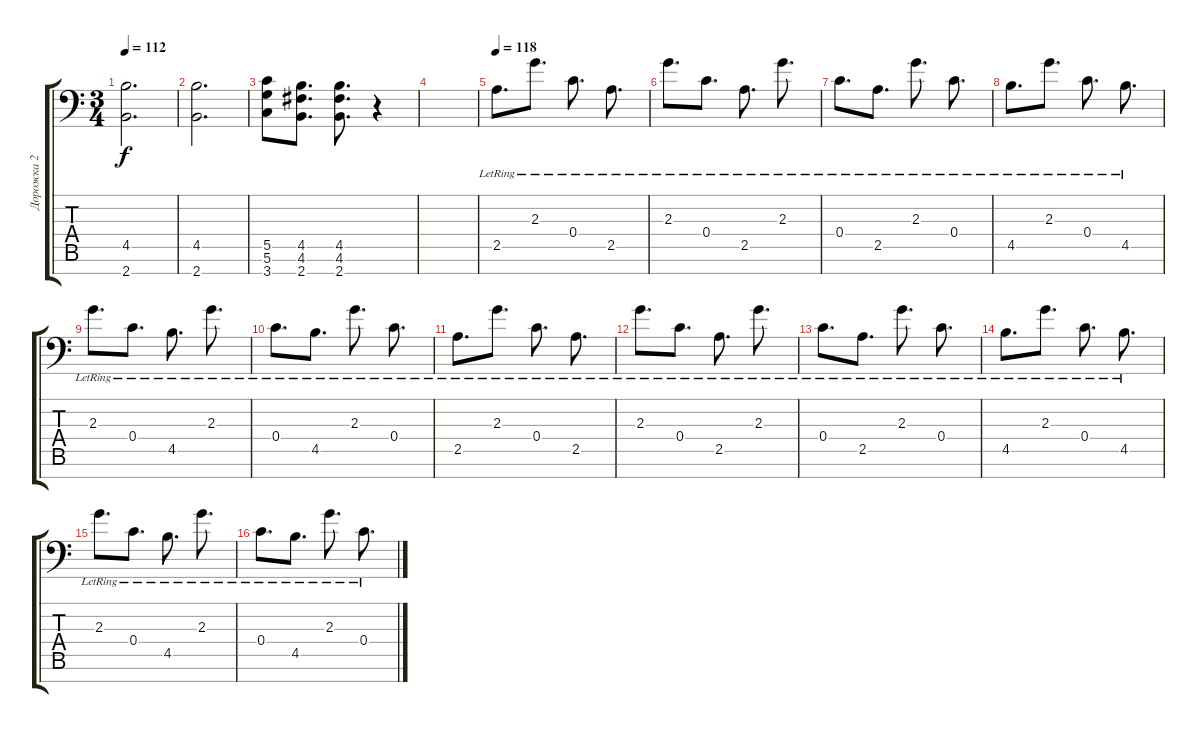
\track ("Дорожка 2" "Дорожка 2") {instrument overdrivenguitar}
\staff {score tabs}
\tuning (D4 A3 F3 C3 G2 D2 A1) {hide}
\ts (3 4)
\tempo 112
\clef f4
\ks c
(4.5 2.7).2{d dy f} |
(4.5 2.7).2{d} |
(5.5 5.6 3.7).8 (4.5 4.6 2.7).8{d} (4.5 4.6 2.7).8{d} r.4 |
|
\tempo 118
2.5{lr}.8{d volume 3 instrument electricguitarclean} 2.3{lr}.8{d} 0.4{lr}.8{d} 2.5{lr}.8{d} |
2.3{lr}.8{d volume 8} 0.4{lr}.8{d} 2.5{lr}.8{d} 2.3{lr}.8{d} |
0.4{lr}.8{d} 2.5{lr}.8{d} 2.3{lr}.8{d} 0.4{lr}.8{d} |
4.5{lr}.8{d} 2.3{lr}.8{d} 0.4{lr}.8{d} 4.5{lr}.8{d} |
2.3{lr}.8{d} 0.4{lr}.8{d} 4.5{lr}.8{d} 2.3{lr}.8{d} |
0.4{lr}.8{d} 4.5{lr}.8{d} 2.3{lr}.8{d} 0.4{lr}.8{d} |
2.5{lr}.8{d} 2.3{lr}.8{d} 0.4{lr}.8{d} 2.5{lr}.8{d} |
2.3{lr}.8{d} 0.4{lr}.8{d} 2.5{lr}.8{d} 2.3{lr}.8{d} |
0.4{lr}.8{d} 2.5{lr}.8{d} 2.3{lr}.8{d} 0.4{lr}.8{d} |
4.5{lr}.8{d} 2.3{lr}.8{d} 0.4{lr}.8{d} 4.5{lr}.8{d} |
2.3{lr}.8{d} 0.4{lr}.8{d} 4.5{lr}.8{d} 2.3{lr}.8{d} |
0.4{lr}.8{d} 4.5{lr}.8{d} 2.3{lr}.8{d} 0.4{lr}.8{d}
